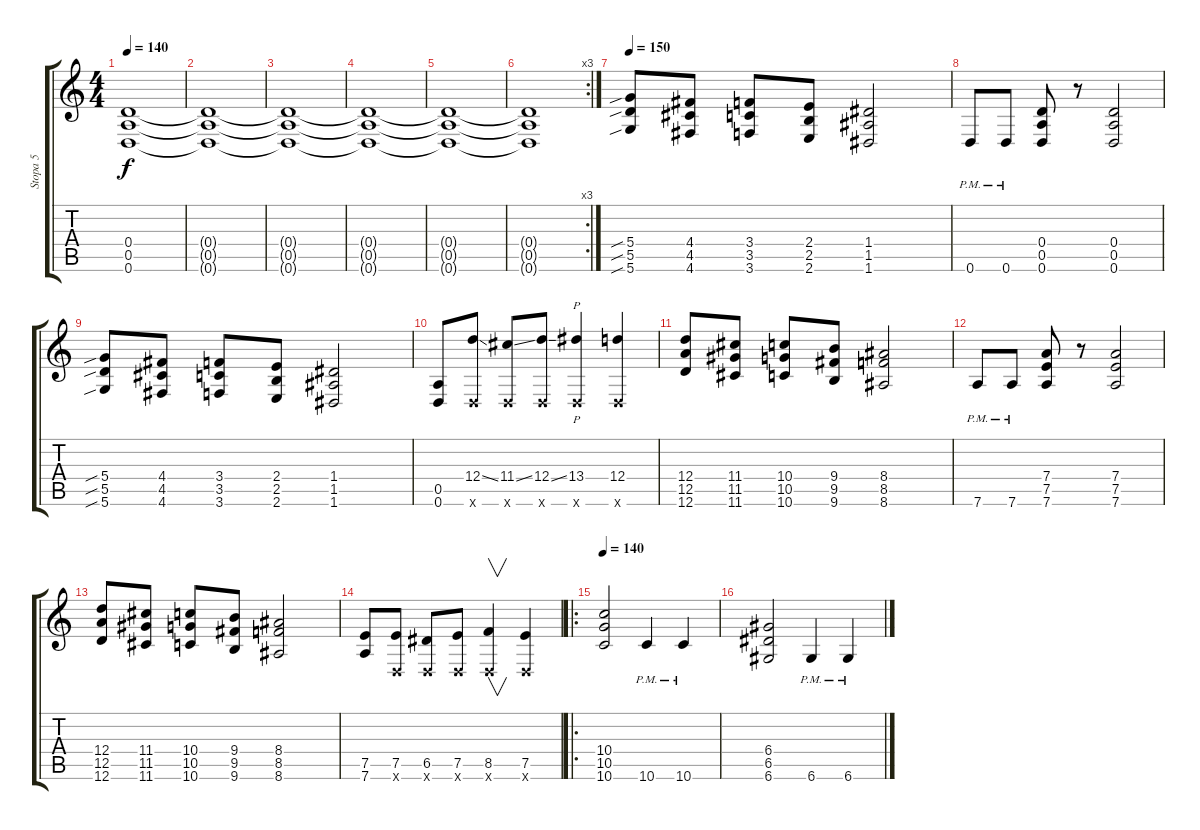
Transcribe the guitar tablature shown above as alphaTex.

\track ("Stopa 5" "Stopa 5") {instrument distortionguitar}
\staff {score tabs}
\tuning (E4 B3 G3 D3 A2 D2) {hide}
\ts (4 4)
\tempo 140
\clef g2
\ks c
(0.4{t} 0.5{t} 0.6{t}).1{dy f} |
(0.4{t} 0.5{t} 0.6{t}).1 |
(0.4{t} 0.5{t} 0.6{t}).1 |
(0.4{t} 0.5{t} 0.6{t}).1 |
(0.4{t} 0.5{t} 0.6{t}).1 |
\rc 3
(0.4{t} 0.5{t} 0.6{t}).1 |
\tempo 150
(5.4{sib} 5.5{sib} 5.6{sib}).8{volume 16} (4.4 4.5 4.6).8 (3.4 3.5 3.6).8 (2.4 2.5 2.6).8 (1.4 1.5 1.6).2 |
0.6{pm}.8 0.6{pm}.8 (0.4 0.5 0.6).8 r.8 (0.4 0.5 0.6).2 |
(5.4{sib} 5.5{sib} 5.6{sib}).8 (4.4 4.5 4.6).8 (3.4 3.5 3.6).8 (2.4 2.5 2.6).8 (1.4 1.5 1.6).2 |
(0.5 0.6).8 (12.4{ss} 0.6{x}).8 (11.4{ss} 0.6{x}).8 (12.4{ss} 0.6{x}).8 (13.4 0.6{x}).4{p} (12.4 0.6{x}).4 |
(12.4 12.5 12.6).8 (11.4 11.5 11.6).8 (10.4 10.5 10.6).8 (9.4 9.5 9.6).8 (8.4 8.5 8.6).2 |
7.6{pm}.8 7.6{pm}.8 (7.4 7.5 7.6).8 r.8 (7.4 7.5 7.6).2 |
(12.4 12.5 12.6).8 (11.4 11.5 11.6).8 (10.4 10.5 10.6).8 (9.4 9.5 9.6).8 (8.4 8.5 8.6).2 |
(7.5 7.6).8 (7.5 0.6{x}).8 (6.5 0.6{x}).8 (7.5 0.6{x}).8 (8.5 0.6{x}).4{v} (7.5 0.6{x}).4 |
\ro
\tempo 140
(10.4 10.5 10.6).2 10.6{pm}.4 10.6{pm}.4 |
(6.4 6.5 6.6).2 6.6{pm}.4 6.6{pm}.4
